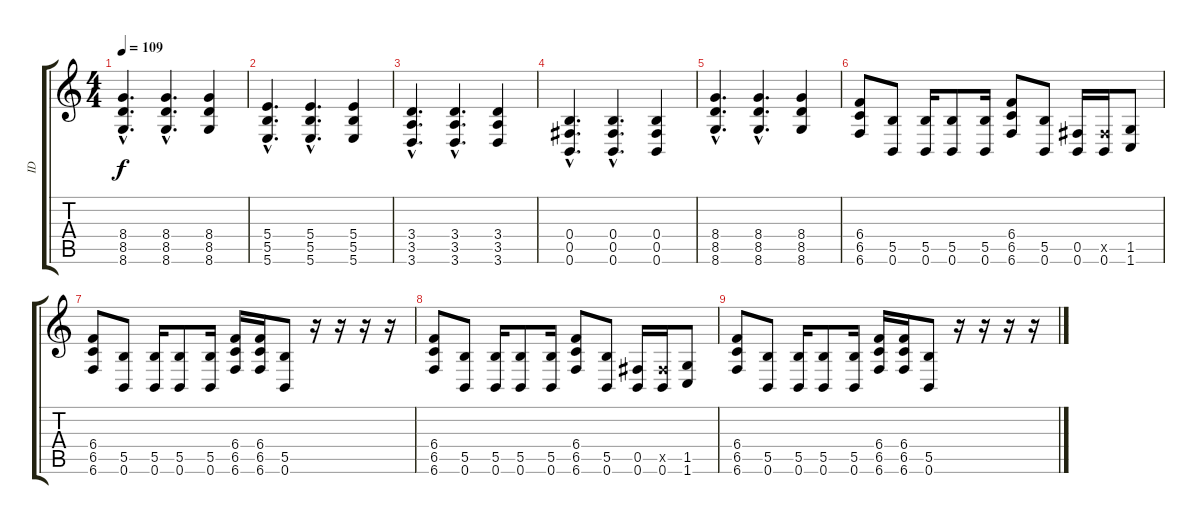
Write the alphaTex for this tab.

\track ("ID" "ID") {instrument overdrivenguitar}
\staff {score tabs}
\tuning (Db4 Ab3 E3 B2 Gb2 B1) {hide}
\ts (4 4)
\tempo 109
\clef g2
\ks c
(8.4{hac} 8.5{hac} 8.6{hac}).4{d dy f} (8.4{hac} 8.5{hac} 8.6{hac}).4{d} (8.4 8.5 8.6).4 |
(5.4{hac} 5.5{hac} 5.6{hac}).4{d} (5.4{hac} 5.5{hac} 5.6{hac}).4{d} (5.4 5.5 5.6).4 |
(3.4{hac} 3.5{hac} 3.6{hac}).4{d} (3.4{hac} 3.5{hac} 3.6{hac}).4{d} (3.4 3.5 3.6).4 |
(0.4{hac} 0.5{hac} 0.6{hac}).4{d} (0.4{hac} 0.5{hac} 0.6{hac}).4{d} (0.4 0.5 0.6).4 |
(8.4{hac} 8.5{hac} 8.6{hac}).4{d} (8.4{hac} 8.5{hac} 8.6{hac}).4{d} (8.4 8.5 8.6).4 |
(6.4 6.5 6.6).8 (5.5 0.6).8 (5.5 0.6).16 (5.5 0.6).8 (5.5 0.6).16 (6.4 6.5 6.6).8 (5.5 0.6).8 (0.5 0.6).16 (0.5{x} 0.6).16 (1.5 1.6).8 |
(6.4 6.5 6.6).8 (5.5 0.6).8 (5.5 0.6).16 (5.5 0.6).8 (5.5 0.6).16 (6.4 6.5 6.6).16 (6.4 6.5 6.6).16 (5.5 0.6).8 r.16 r.16 r.16 r.16 |
(6.4 6.5 6.6).8 (5.5 0.6).8 (5.5 0.6).16 (5.5 0.6).8 (5.5 0.6).16 (6.4 6.5 6.6).8 (5.5 0.6).8 (0.5 0.6).16 (0.5{x} 0.6).16 (1.5 1.6).8 |
(6.4 6.5 6.6).8 (5.5 0.6).8 (5.5 0.6).16 (5.5 0.6).8 (5.5 0.6).16 (6.4 6.5 6.6).16 (6.4 6.5 6.6).16 (5.5 0.6).8 r.16 r.16 r.16 r.16
